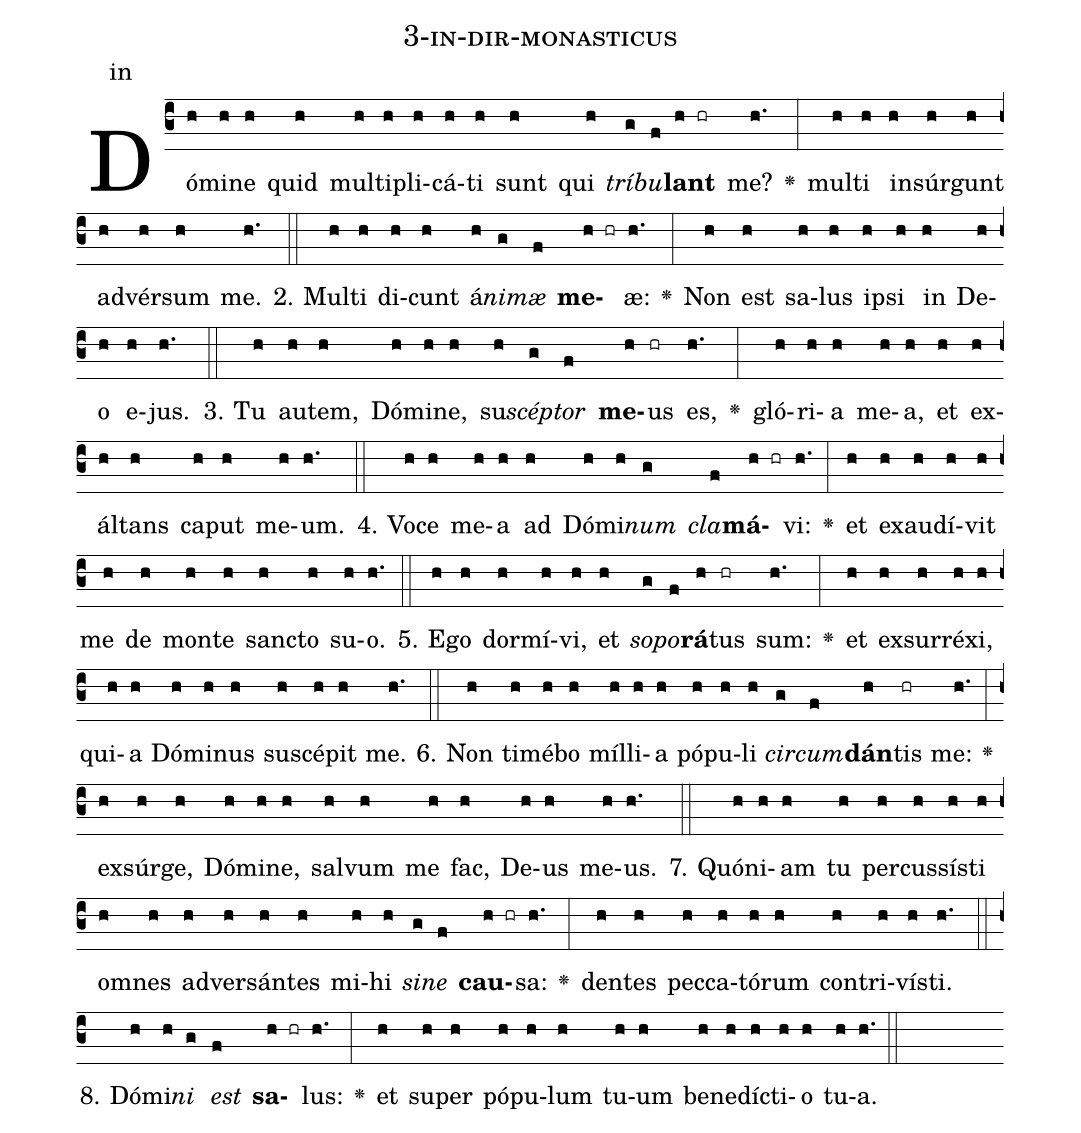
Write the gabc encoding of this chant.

name: 3-in-dir-monasticus;
annotation: in;
%%
(c3)Dó(h)mi(h)ne(h) quid(h) mul(h)ti(h)pli(h)cá(h)ti(h) sunt(h) qui(h) <i>trí</i>(g)<i>bu</i>(f)<b>lant</b>(h hr) me?(h.) <v>\greheightstar</v>(:) mul(h)ti(h) in(h)súr(h)gunt(h) ad(h)vér(h)sum(h) me.(h.) (::)
2. Mul(h)ti(h) di(h)cunt(h) á(h)<i>ni</i>(g)<i>mæ</i>(f) <b>me</b>(h hr)æ:(h.) <v>\greheightstar</v>(:) Non(h) est(h) sa(h)lus(h) ip(h)si(h) in(h) De(h)o(h) e(h)jus.(h.) (::)
3. Tu(h) au(h)tem,(h) Dó(h)mi(h)ne,(h) su(h)<i>scép</i>(g)<i>tor</i>(f) <b>me</b>(h)us(hr) es,(h.) <v>\greheightstar</v>(:) gló(h)ri(h)a(h) me(h)a,(h) et(h) ex(h)ál(h)tans(h) ca(h)put(h) me(h)um.(h.) (::)
4. Vo(h)ce(h) me(h)a(h) ad(h) Dó(h)mi(h)<i>num</i>(g) <i>cla</i>(f)<b>má</b>(h hr)vi:(h.) <v>\greheightstar</v>(:) et(h) ex(h)au(h)dí(h)vit(h) me(h) de(h) mon(h)te(h) sanc(h)to(h) su(h)o.(h.) (::)
5. E(h)go(h) dor(h)mí(h)vi,(h) et(h) <i>so</i>(g)<i>po</i>(f)<b>rá</b>(h)tus(hr) sum:(h.) <v>\greheightstar</v>(:) et(h) ex(h)sur(h)ré(h)xi,(h) qui(h)a(h) Dó(h)mi(h)nus(h) su(h)scé(h)pit(h) me.(h.) (::)
6. Non(h) ti(h)mé(h)bo(h) míl(h)li(h)a(h) pó(h)pu(h)li(h) <i>cir</i>(g)<i>cum</i>(f)<b>dán</b>(h)tis(hr) me:(h.) <v>\greheightstar</v>(:) ex(h)súr(h)ge,(h) Dó(h)mi(h)ne,(h) sal(h)vum(h) me(h) fac,(h) De(h)us(h) me(h)us.(h.) (::)
7. Quón(h)i(h)am(h) tu(h) per(h)cus(h)sís(h)ti(h) om(h)nes(h) ad(h)ver(h)sán(h)tes(h) mi(h)hi(h) <i>si</i>(g)<i>ne</i>(f) <b>cau</b>(h hr)sa:(h.) <v>\greheightstar</v>(:) den(h)tes(h) pec(h)ca(h)tó(h)rum(h) con(h)tri(h)vís(h)ti.(h.) (::)
8. Dó(h)mi(h)<i>ni</i>(g) <i>est</i>(f) <b>sa</b>(h hr)lus:(h.) <v>\greheightstar</v>(:) et(h) su(h)per(h) pó(h)pu(h)lum(h) tu(h)um(h) be(h)ne(h)díc(h)ti(h)o(h) tu(h)a.(h.) (::)
